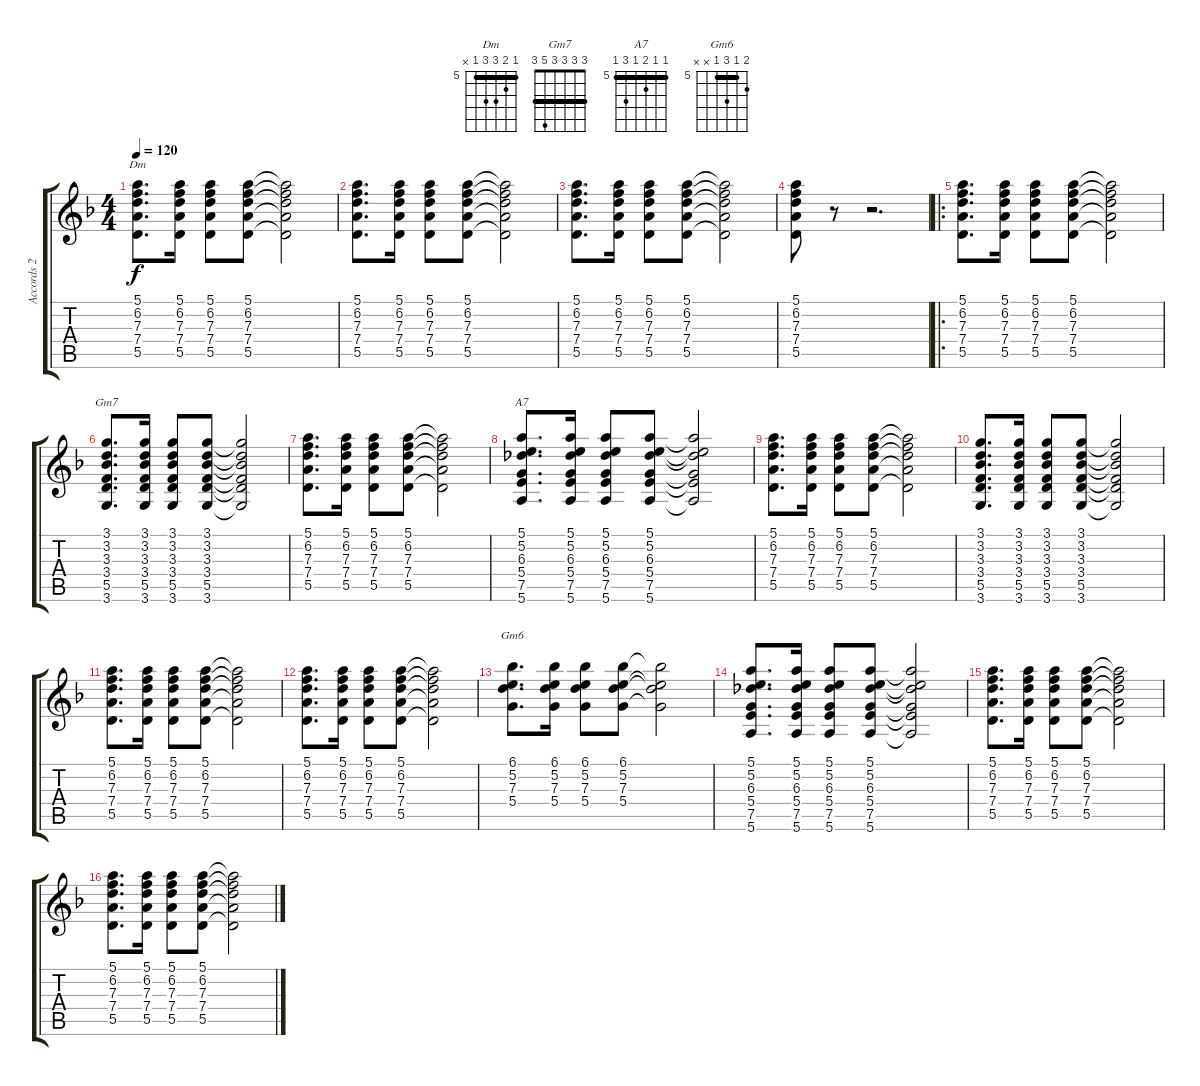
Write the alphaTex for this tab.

\track ("Accords 2" "Accords 2") {instrument acousticguitarnylon}
\staff {score tabs}
\tuning (E4 B3 G3 D3 A2 E2) {hide}
\chord ("Dm" 5 6 7 7 5 x) {firstfret 5 barre 5}
\chord ("Gm7" 3 3 3 3 5 3) {barre 3}
\chord ("A7" 5 5 6 5 7 5) {firstfret 5 barre 5}
\chord ("Gm6" 6 5 7 5 x x) {firstfret 5 barre 5}
\ts (4 4)
\tempo 120
\clef g2
\ks f
(5.1 6.2 7.3 7.4 5.5).8{d ch "Dm" dy f instrument acousticguitarnylon} (5.1 6.2 7.3 7.4 5.5).16 (5.1 6.2 7.3 7.4 5.5).8 (5.1 6.2 7.3 7.4 5.5).8 (5.1{t} 6.2{t} 7.3{t} 7.4{t} 5.5{t}).2 |
(5.1 6.2 7.3 7.4 5.5).8{d} (5.1 6.2 7.3 7.4 5.5).16 (5.1 6.2 7.3 7.4 5.5).8 (5.1 6.2 7.3 7.4 5.5).8 (5.1{t} 6.2{t} 7.3{t} 7.4{t} 5.5{t}).2 |
(5.1 6.2 7.3 7.4 5.5).8{d} (5.1 6.2 7.3 7.4 5.5).16 (5.1 6.2 7.3 7.4 5.5).8 (5.1 6.2 7.3 7.4 5.5).8 (5.1{t} 6.2{t} 7.3{t} 7.4{t} 5.5{t}).2 |
(5.1 6.2 7.3 7.4 5.5).8 r.8 r.2{d} |
\ro
(5.1 6.2 7.3 7.4 5.5).8{d} (5.1 6.2 7.3 7.4 5.5).16 (5.1 6.2 7.3 7.4 5.5).8 (5.1 6.2 7.3 7.4 5.5).8 (5.1{t} 6.2{t} 7.3{t} 7.4{t} 5.5{t}).2 |
(3.1 3.2 3.3 3.4 5.5 3.6).8{d ch "Gm7"} (3.1 3.2 3.3 3.4 5.5 3.6).16 (3.1 3.2 3.3 3.4 5.5 3.6).8 (3.1 3.2 3.3 3.4 5.5 3.6).8 (3.1{t} 3.2{t} 3.3{t} 3.4{t} 5.5{t} 3.6{t}).2 |
(5.1 6.2 7.3 7.4 5.5).8{d} (5.1 6.2 7.3 7.4 5.5).16 (5.1 6.2 7.3 7.4 5.5).8 (5.1 6.2 7.3 7.4 5.5).8 (5.1{t} 6.2{t} 7.3{t} 7.4{t} 5.5{t}).2 |
(5.1 5.2 6.3 5.4 7.5 5.6).8{d ch "A7"} (5.1 5.2 6.3 5.4 7.5 5.6).16 (5.1 5.2 6.3 5.4 7.5 5.6).8 (5.1 5.2 6.3 5.4 7.5 5.6).8 (5.1{t} 5.2{t} 6.3{t} 5.4{t} 7.5{t} 5.6{t}).2 |
(5.1 6.2 7.3 7.4 5.5).8{d} (5.1 6.2 7.3 7.4 5.5).16 (5.1 6.2 7.3 7.4 5.5).8 (5.1 6.2 7.3 7.4 5.5).8 (5.1{t} 6.2{t} 7.3{t} 7.4{t} 5.5{t}).2 |
(3.1 3.2 3.3 3.4 5.5 3.6).8{d} (3.1 3.2 3.3 3.4 5.5 3.6).16 (3.1 3.2 3.3 3.4 5.5 3.6).8 (3.1 3.2 3.3 3.4 5.5 3.6).8 (3.1{t} 3.2{t} 3.3{t} 3.4{t} 5.5{t} 3.6{t}).2 |
(5.1 6.2 7.3 7.4 5.5).8{d} (5.1 6.2 7.3 7.4 5.5).16 (5.1 6.2 7.3 7.4 5.5).8 (5.1 6.2 7.3 7.4 5.5).8 (5.1{t} 6.2{t} 7.3{t} 7.4{t} 5.5{t}).2 |
(5.1 6.2 7.3 7.4 5.5).8{d} (5.1 6.2 7.3 7.4 5.5).16 (5.1 6.2 7.3 7.4 5.5).8 (5.1 6.2 7.3 7.4 5.5).8 (5.1{t} 6.2{t} 7.3{t} 7.4{t} 5.5{t}).2 |
(6.1 5.2 7.3 5.4).8{d ch "Gm6"} (6.1 5.2 7.3 5.4).16 (6.1 5.2 7.3 5.4).8 (6.1 5.2 7.3 5.4).8 (6.1{t} 5.2{t} 7.3{t} 5.4{t}).2 |
(5.1 5.2 6.3 5.4 7.5 5.6).8{d} (5.1 5.2 6.3 5.4 7.5 5.6).16 (5.1 5.2 6.3 5.4 7.5 5.6).8 (5.1 5.2 6.3 5.4 7.5 5.6).8 (5.1{t} 5.2{t} 6.3{t} 5.4{t} 7.5{t} 5.6{t}).2 |
(5.1 6.2 7.3 7.4 5.5).8{d} (5.1 6.2 7.3 7.4 5.5).16 (5.1 6.2 7.3 7.4 5.5).8 (5.1 6.2 7.3 7.4 5.5).8 (5.1{t} 6.2{t} 7.3{t} 7.4{t} 5.5{t}).2 |
(5.1 6.2 7.3 7.4 5.5).8{d} (5.1 6.2 7.3 7.4 5.5).16 (5.1 6.2 7.3 7.4 5.5).8 (5.1 6.2 7.3 7.4 5.5).8 (5.1{t} 6.2{t} 7.3{t} 7.4{t} 5.5{t}).2
